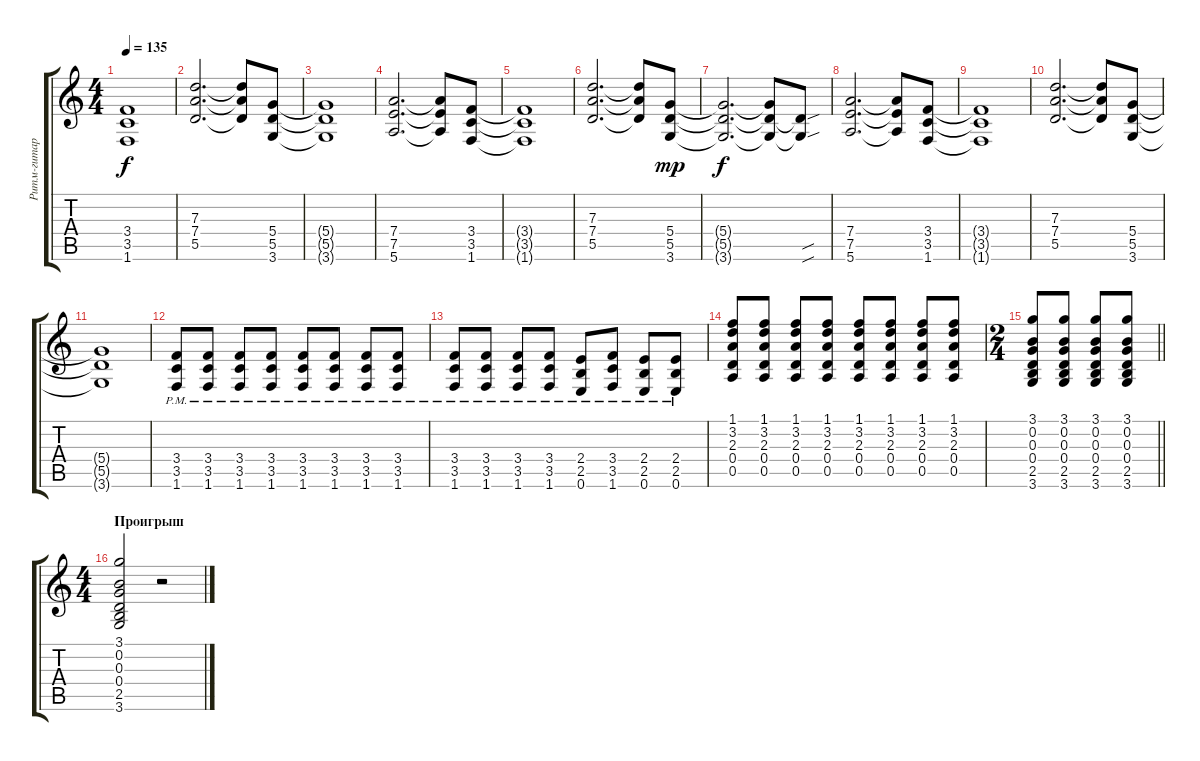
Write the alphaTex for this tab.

\track ("Ритм-гитара" "Ритм-гитар") {instrument distortionguitar}
\staff {score tabs}
\tuning (E4 B3 G3 D3 A2 E2) {hide}
\ts (4 4)
\tempo 135
\clef g2
\ks c
(3.4{t} 3.5{t} 1.6{t}).1{dy f} |
(7.3 7.4 5.5).2{d} (7.3{t} 7.4{t} 5.5{t}).8 (5.4 5.5 3.6).8 |
(5.4{t} 5.5{t} 3.6{t}).1 |
(7.4 7.5 5.6).2{d} (7.4{t} 7.5{t} 5.6{t}).8 (3.4 3.5 1.6).8 |
(3.4{t} 3.5{t} 1.6{t}).1 |
(7.3 7.4 5.5).2{d} (7.3{t} 7.4{t} 5.5{t}).8 (5.4 5.5 3.6).8{dy mp} |
(5.4{t} 5.5{t} 3.6{t}).2{d dy f} (5.4{t} 5.5{t} 3.6{t}).8 (5.5{sou t} 3.6{sou t}).8 |
(7.4 7.5 5.6).2{d} (7.4{t} 7.5{t} 5.6{t}).8 (3.4 3.5 1.6).8 |
(3.4{t} 3.5{t} 1.6{t}).1 |
(7.3 7.4 5.5).2{d} (7.3{t} 7.4{t} 5.5{t}).8 (5.4 5.5 3.6).8 |
(5.4{t} 5.5{t} 3.6{t}).1 |
(3.4{pm} 3.5{pm} 1.6{pm}).8 (3.4{pm} 3.5{pm} 1.6{pm}).8 (3.4{pm} 3.5{pm} 1.6{pm}).8 (3.4{pm} 3.5{pm} 1.6{pm}).8 (3.4{pm} 3.5{pm} 1.6{pm}).8 (3.4{pm} 3.5{pm} 1.6{pm}).8 (3.4{pm} 3.5{pm} 1.6{pm}).8 (3.4{pm} 3.5{pm} 1.6{pm}).8 |
(3.4{pm} 3.5{pm} 1.6{pm}).8 (3.4{pm} 3.5{pm} 1.6{pm}).8 (3.4{pm} 3.5{pm} 1.6{pm}).8 (3.4{pm} 3.5{pm} 1.6{pm}).8 (2.4{pm} 2.5{pm} 0.6{pm}).8 (3.4{pm} 3.5{pm} 1.6{pm}).8 (2.4{pm} 2.5{pm} 0.6{pm}).8 (2.4 2.5{pm} 0.6{pm}).8 |
(1.1 3.2 2.3 0.4 0.5).8 (1.1 3.2 2.3 0.4 0.5).8 (1.1 3.2 2.3 0.4 0.5).8 (1.1 3.2 2.3 0.4 0.5).8 (1.1 3.2 2.3 0.4 0.5).8 (1.1 3.2 2.3 0.4 0.5).8 (1.1 3.2 2.3 0.4 0.5).8 (1.1 3.2 2.3 0.4 0.5).8 |
\ts (2 4)
\barLineRight lightlight
(3.1 0.2 0.3 0.4 2.5 3.6).8 (3.1 0.2 0.3 0.4 2.5 3.6).8 (3.1 0.2 0.3 0.4 2.5 3.6).8 (3.1 0.2 0.3 0.4 2.5 3.6).8 |
\ts (4 4)
\section ("" "Проигрыш")
(3.1 0.2 0.3 0.4 2.5 3.6).2{volume 0} r.2
